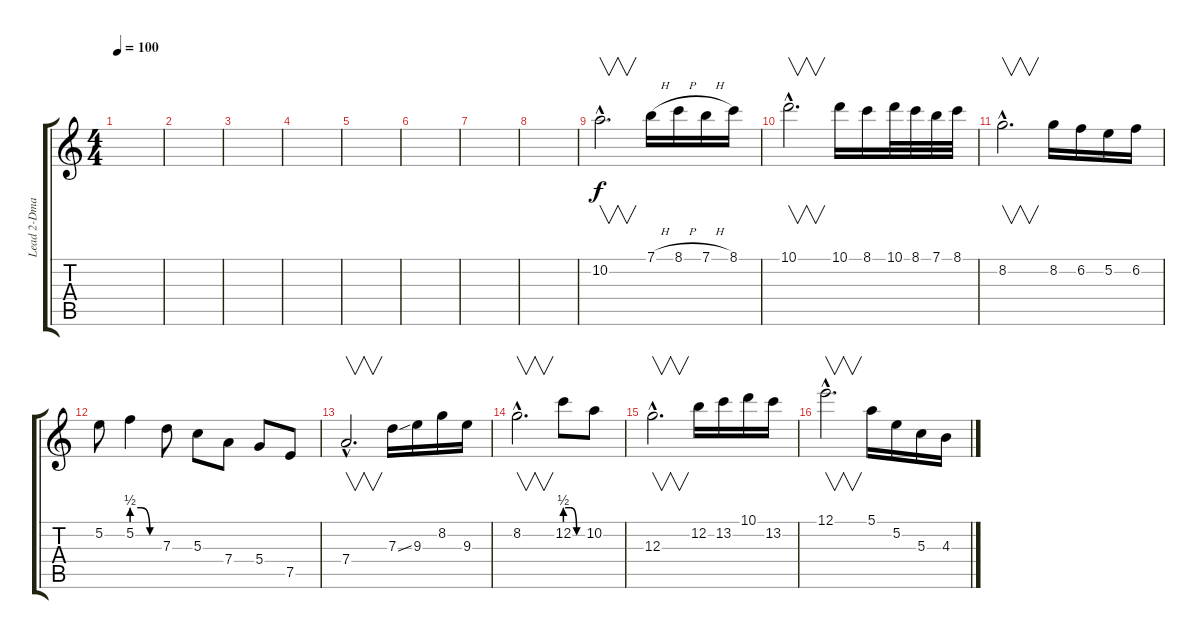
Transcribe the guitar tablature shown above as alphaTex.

\track ("Lead 2-Dman" "Lead 2-Dma") {instrument overdrivenguitar}
\staff {score tabs}
\tuning (E4 B3 G3 D3 A2 E2) {hide}
\ts (4 4)
\tempo 100
\clef g2
\ks c
|
|
|
|
|
|
|
|
10.2{hac}.2{v d} 7.1{h}.16 8.1{h}.16 7.1{h}.16 8.1.16 |
10.1{hac}.2{v d} 10.1.16 8.1.16 10.1.32 8.1.32 7.1.32 8.1.32 |
8.2{hac}.2{v d} 8.2.16 6.2.16 5.2.16 6.2.16 |
5.2.8 5.2{be (custom 0 2 20 2 40 0 60 0)}.4 7.3.8 5.3.8 7.4.8 5.4.8 7.5.8 |
7.4{hac}.2{v d} 7.3{ss}.16 9.3.16 8.2.16 9.3.16 |
8.2{hac}.2{v d} 12.2{be (custom 0 2 20 2 40 0 60 0)}.8 10.2.8 |
12.3{hac}.2{v d} 12.2.16 13.2.16 10.1.16 13.2.16 |
12.1{hac}.2{v d} 5.1.16 5.2.16 5.3.16 4.3.16
